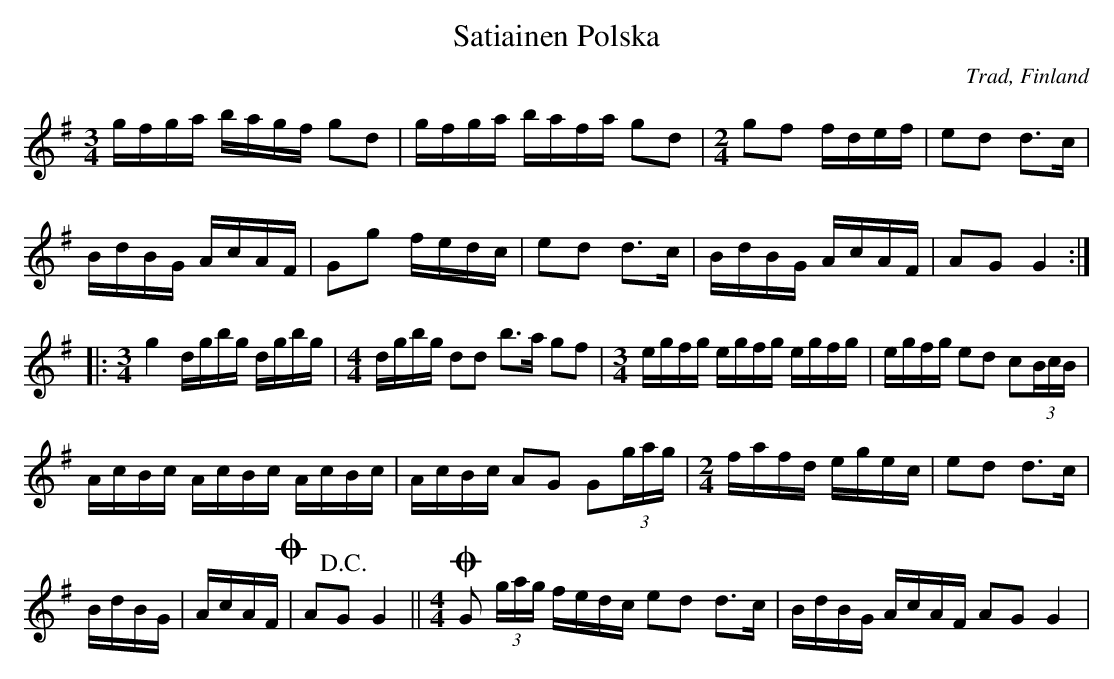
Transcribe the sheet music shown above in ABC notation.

X:1
T:Satiainen Polska
Q:100
O:Trad, Finland
L:1/16
M:3/4
K:G
gfga bagf g2d2 | gfga bafa g2d2 |[M:2/4] g2f2 fdef | e2d2 d2>c2 |
 BdBG AcAF | G2g2 fedc | e2d2 d2>c2 | BdBG AcAF | A2G2 G4 ::
[M:3/4] g4 dgbg dgbg |[M:4/4] dgbg d2d2 b2>a2 g2f2 | [M:3/4] egfg egfg egfg | egfg e2d2 c2(3BcB |
 AcBc AcBc AcBc | AcBc A2G2 G2(3gag | [M:2/4] fafd egec | e2d2 d2>c2 |
BdBG|  AcAF !coda!|   A2!D.C.!G2 G4 || [M:4/4]!coda! G2 (3gag fedc e2d2 d2>c2 | BdBG AcAF A2G2 G4 |
